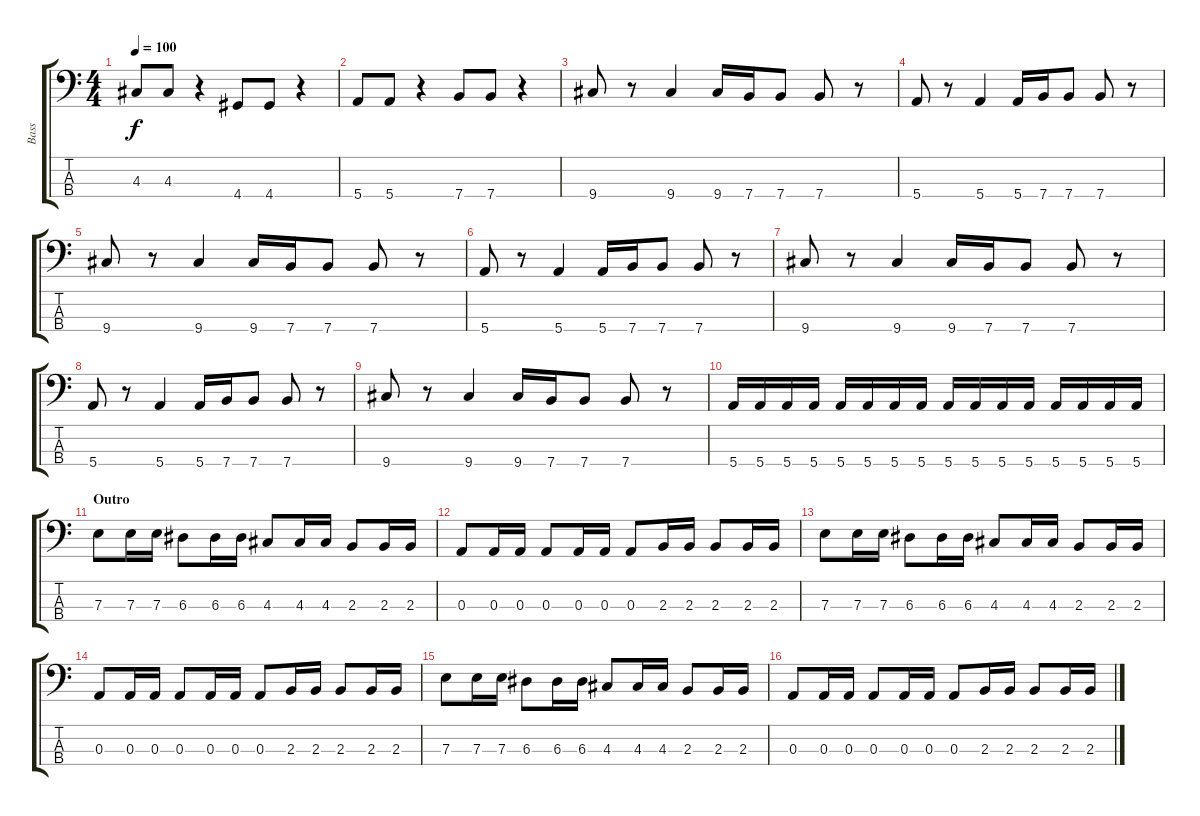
\track ("Bass" "Bass") {instrument electricbassfinger}
\staff {score tabs}
\tuning (G2 D2 A1 E1) {hide}
\ts (4 4)
\tempo 100
\clef f4
\ks c
4.3.8{dy f} 4.3.8 r.4 4.4.8 4.4.8 r.4 |
5.4.8 5.4.8 r.4 7.4.8 7.4.8 r.4 |
9.4.8 r.8 9.4.4 9.4.16 7.4.16 7.4.8 7.4.8 r.8 |
5.4.8 r.8 5.4.4 5.4.16 7.4.16 7.4.8 7.4.8 r.8 |
9.4.8 r.8 9.4.4 9.4.16 7.4.16 7.4.8 7.4.8 r.8 |
5.4.8 r.8 5.4.4 5.4.16 7.4.16 7.4.8 7.4.8 r.8 |
9.4.8 r.8 9.4.4 9.4.16 7.4.16 7.4.8 7.4.8 r.8 |
5.4.8 r.8 5.4.4 5.4.16 7.4.16 7.4.8 7.4.8 r.8 |
9.4.8 r.8 9.4.4 9.4.16 7.4.16 7.4.8 7.4.8 r.8 |
5.4.16 5.4.16 5.4.16 5.4.16 5.4.16 5.4.16 5.4.16 5.4.16 5.4.16 5.4.16 5.4.16 5.4.16 5.4.16 5.4.16 5.4.16 5.4.16 |
\section ("" "Outro")
7.3.8 7.3.16 7.3.16 6.3.8 6.3.16 6.3.16 4.3.8 4.3.16 4.3.16 2.3.8 2.3.16 2.3.16 |
0.3.8 0.3.16 0.3.16 0.3.8 0.3.16 0.3.16 0.3.8 2.3.16 2.3.16 2.3.8 2.3.16 2.3.16 |
7.3.8 7.3.16 7.3.16 6.3.8 6.3.16 6.3.16 4.3.8 4.3.16 4.3.16 2.3.8 2.3.16 2.3.16 |
0.3.8 0.3.16 0.3.16 0.3.8 0.3.16 0.3.16 0.3.8 2.3.16 2.3.16 2.3.8 2.3.16 2.3.16 |
7.3.8 7.3.16 7.3.16 6.3.8 6.3.16 6.3.16 4.3.8 4.3.16 4.3.16 2.3.8 2.3.16 2.3.16 |
0.3.8 0.3.16 0.3.16 0.3.8 0.3.16 0.3.16 0.3.8 2.3.16 2.3.16 2.3.8 2.3.16 2.3.16
